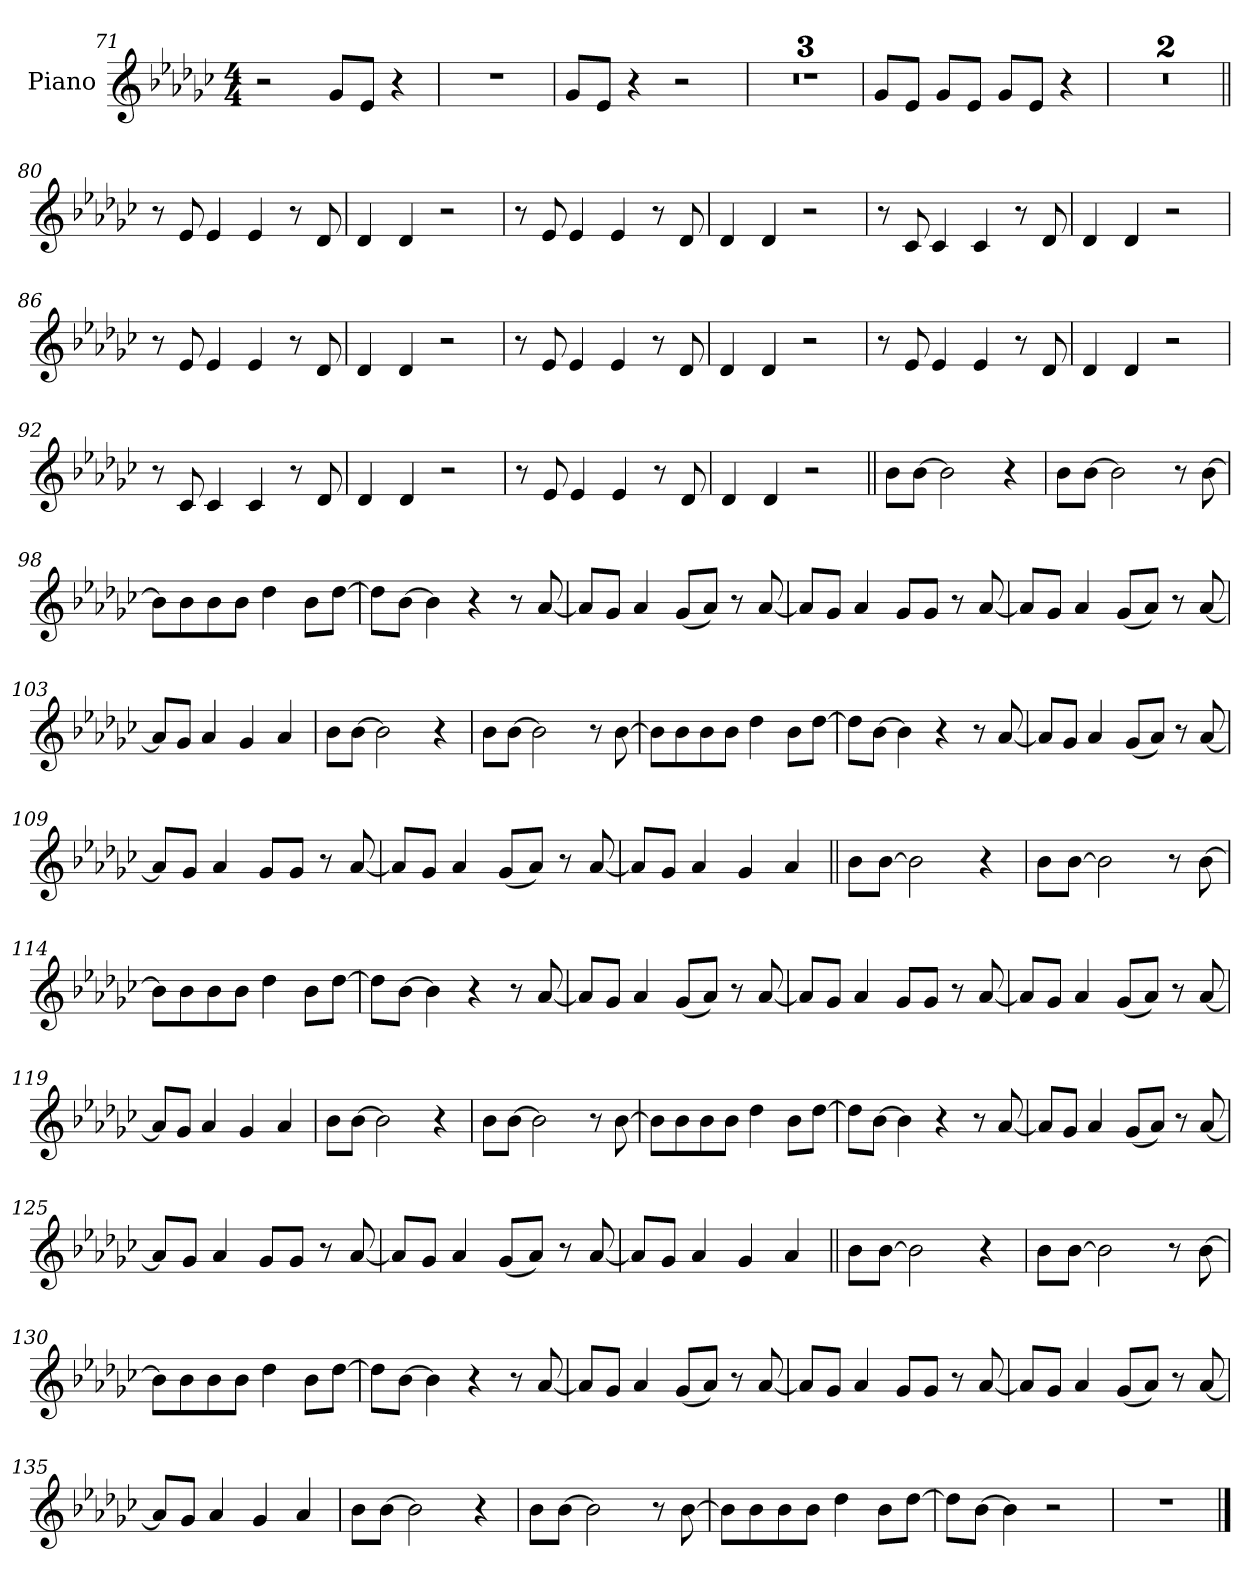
**kern
*part1
*staff1
*I"Piano
*I'Pno.
*clefG2
*k[b-e-a-d-g-c-]
*M4/4
=71
2r
8g-L
8e-J
4r
=72
1r
=73
8g-L
8e-J
4r
2r
=74
1r
=75
1r
=76
1r
=77
8g-L
8e-J
8g-L
8e-J
8g-L
8e-J
4r
=78
1r
=79
1r
=80||
8r
8e-!
4e-!
4e-!
8r
8d-!
=81
4d-!
4d-!
2r
=82
8r
8e-!
4e-!
4e-!
8r
8d-!
=83
4d-!
4d-!
2r
=84
8r
8c-!
4c-!
4c-!
8r
8d-!
=85
4d-!
4d-!
2r
=86
8r
8e-!
4e-!
4e-!
8r
8d-!
=87
4d-!
4d-!
2r
=88
8r
8e-!
4e-!
4e-!
8r
8d-!
=89
4d-!
4d-!
2r
=90
8r
8e-!
4e-!
4e-!
8r
8d-!
=91
4d-!
4d-!
2r
=92
8r
8c-!
4c-!
4c-!
8r
8d-!
=93
4d-!
4d-!
2r
=94
8r
8e-!
4e-!
4e-!
8r
8d-!
=95
4d-!
4d-!
2r
=96||
8b-L
[>8b-J
2b-]
4r
=97
8b-L
[>8b-J
2b-]
8r
[>8b-
=98
8b-L]
8b-
8b-
8b-J
4dd-
8b-L
[8dd-J
=99
8dd-L]
[8b-J
4b-]
4r
8r
[8a-
=100
8a-L]
8g-J
4a-
(8g-L
8a-J)
8r
[8a-
=101
8a-L]
8g-J
4a-
8g-L
8g-J
8r
[8a-
=102
8a-L]
8g-J
4a-
(8g-L
8a-J)
8r
[8a-
=103
8a-L]
8g-J
4a-
4g-
4a-
=104
8b-L
[>8b-J
2b-]
4r
=105
8b-L
[>8b-J
2b-]
8r
[>8b-
=106
8b-L]
8b-
8b-
8b-J
4dd-
8b-L
[8dd-J
=107
8dd-L]
[8b-J
4b-]
4r
8r
[8a-
=108
8a-L]
8g-J
4a-
(8g-L
8a-J)
8r
[8a-
=109
8a-L]
8g-J
4a-
8g-L
8g-J
8r
[8a-
=110
8a-L]
8g-J
4a-
(8g-L
8a-J)
8r
[8a-
=111
8a-L]
8g-J
4a-
4g-
4a-
=112||
8b-L
[>8b-J
2b-]
4r
=113
8b-L
[>8b-J
2b-]
8r
[>8b-
=114
8b-L]
8b-
8b-
8b-J
4dd-
8b-L
[8dd-J
=115
8dd-L]
[8b-J
4b-]
4r
8r
[8a-
=116
8a-L]
8g-J
4a-
(8g-L
8a-J)
8r
[8a-
=117
8a-L]
8g-J
4a-
8g-L
8g-J
8r
[8a-
=118
8a-L]
8g-J
4a-
(8g-L
8a-J)
8r
[8a-
=119
8a-L]
8g-J
4a-
4g-
4a-
=120
8b-L
[>8b-J
2b-]
4r
=121
8b-L
[>8b-J
2b-]
8r
[>8b-
=122
8b-L]
8b-
8b-
8b-J
4dd-
8b-L
[8dd-J
=123
8dd-L]
[8b-J
4b-]
4r
8r
[8a-
=124
8a-L]
8g-J
4a-
(8g-L
8a-J)
8r
[8a-
=125
8a-L]
8g-J
4a-
8g-L
8g-J
8r
[8a-
=126
8a-L]
8g-J
4a-
(8g-L
8a-J)
8r
[8a-
=127
8a-L]
8g-J
4a-
4g-
4a-
=128||
8b-L
[>8b-J
2b-]
4r
=129
8b-L
[>8b-J
2b-]
8r
[>8b-
=130
8b-L]
8b-
8b-
8b-J
4dd-
8b-L
[8dd-J
=131
8dd-L]
[8b-J
4b-]
4r
8r
[8a-
=132
8a-L]
8g-J
4a-
(8g-L
8a-J)
8r
[8a-
=133
8a-L]
8g-J
4a-
8g-L
8g-J
8r
[8a-
=134
8a-L]
8g-J
4a-
(8g-L
8a-J)
8r
[8a-
=135
8a-L]
8g-J
4a-
4g-
4a-
=136
8b-L
[>8b-J
2b-]
4r
=137
8b-L
[>8b-J
2b-]
8r
[>8b-
=138
8b-L]
8b-
8b-
8b-J
4dd-
8b-L
[8dd-J
=139
8dd-L]
[8b-J
4b-]
2r
=140
1r
==
*-
